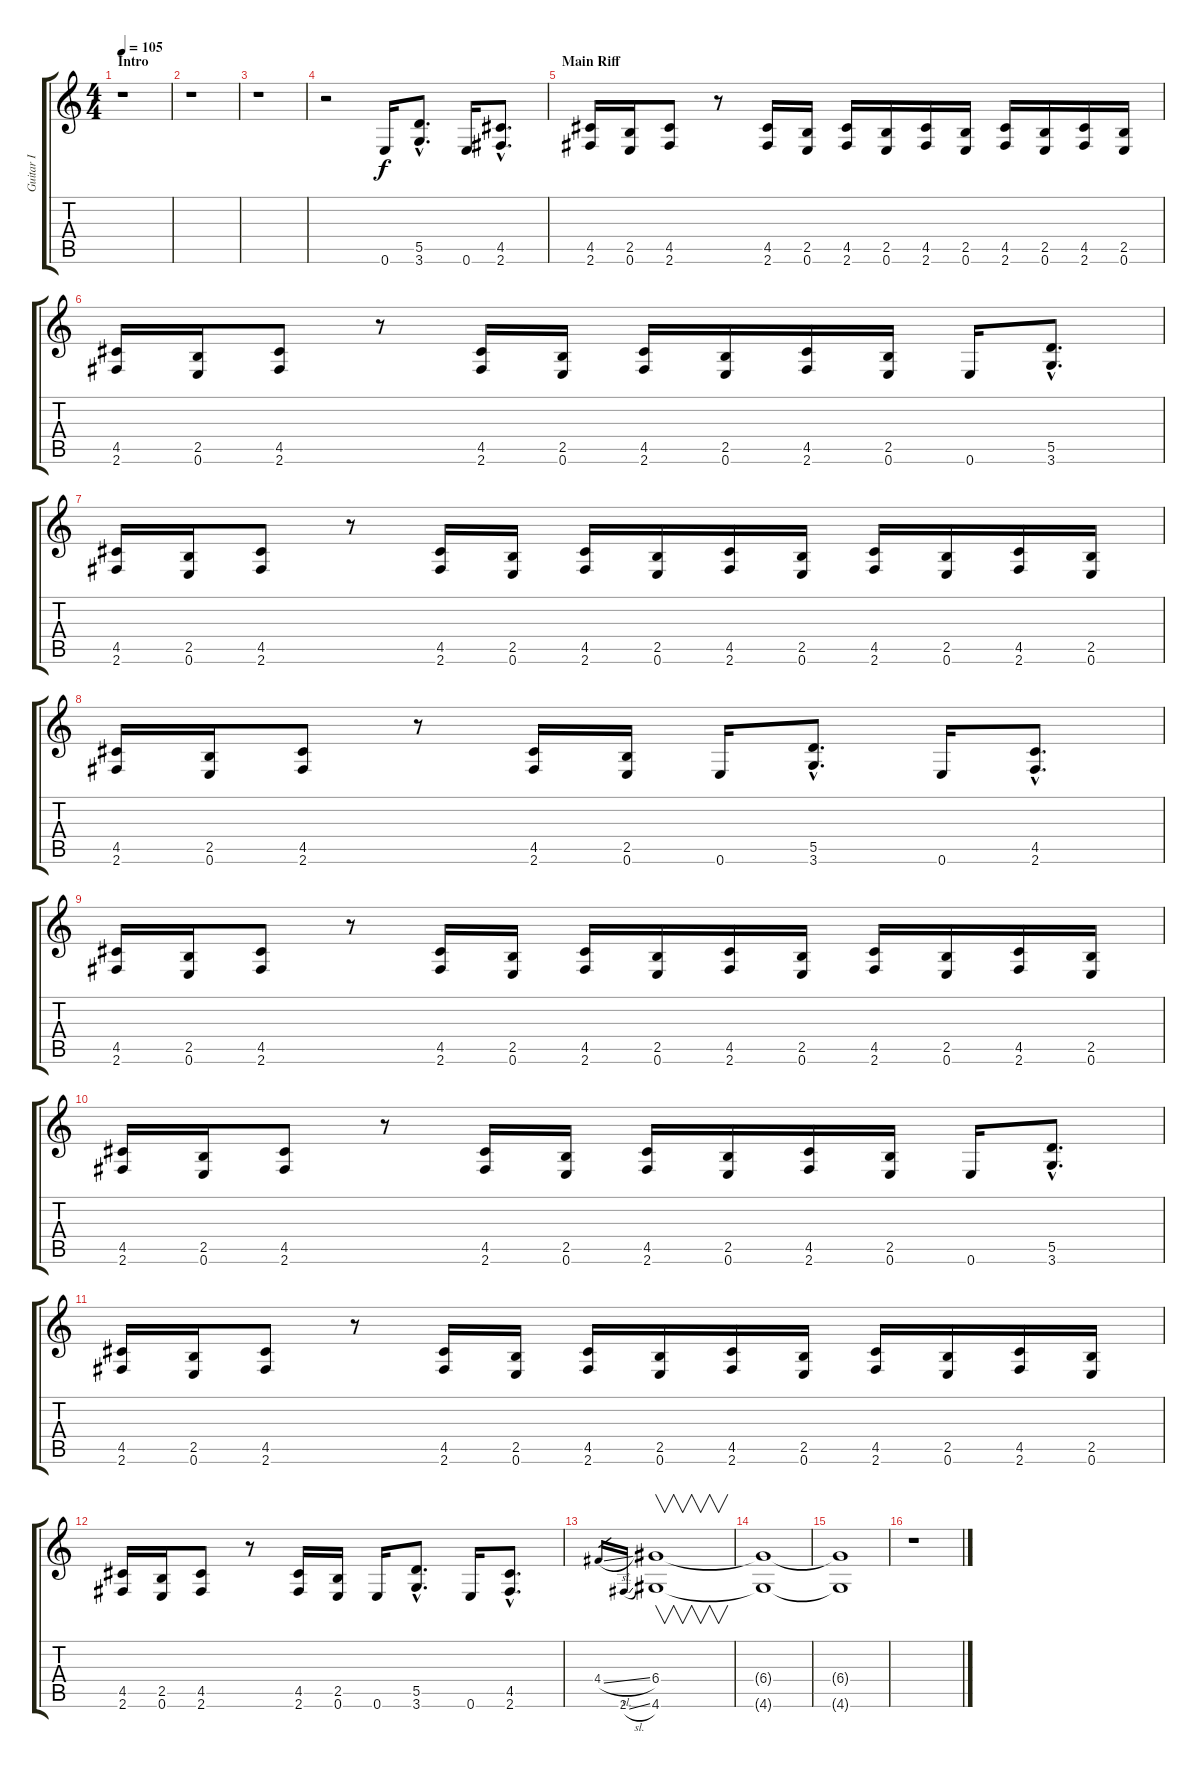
\track ("Guitar I" "Guitar I") {instrument overdrivenguitar}
\staff {score tabs}
\tuning (E4 B3 G3 D3 A2 E2) {hide}
\ts (4 4)
\section ("" "Intro")
\tempo 105
\clef g2
\ks c
r.1{dy f instrument overdrivenguitar} |
r.1 |
r.1 |
r.2 0.6.16{instrument electricguitarmuted} (5.5{hac} 3.6{hac}).8{d instrument overdrivenguitar} 0.6.16{instrument electricguitarmuted} (4.5{hac} 2.6{hac}).8{d instrument overdrivenguitar} |
\section ("" "Main Riff")
(4.5 2.6).16 (2.5 0.6).16 (4.5 2.6).8 r.8 (4.5 2.6).16 (2.5 0.6).16 (4.5 2.6).16 (2.5 0.6).16 (4.5 2.6).16 (2.5 0.6).16 (4.5 2.6).16 (2.5 0.6).16 (4.5 2.6).16 (2.5 0.6).16 |
(4.5 2.6).16 (2.5 0.6).16 (4.5 2.6).8 r.8 (4.5 2.6).16 (2.5 0.6).16 (4.5 2.6).16 (2.5 0.6).16 (4.5 2.6).16 (2.5 0.6).16 0.6.16{instrument electricguitarmuted} (5.5{hac} 3.6{hac}).8{d instrument overdrivenguitar} |
(4.5 2.6).16 (2.5 0.6).16 (4.5 2.6).8 r.8 (4.5 2.6).16 (2.5 0.6).16 (4.5 2.6).16 (2.5 0.6).16 (4.5 2.6).16 (2.5 0.6).16 (4.5 2.6).16 (2.5 0.6).16 (4.5 2.6).16 (2.5 0.6).16 |
(4.5 2.6).16 (2.5 0.6).16 (4.5 2.6).8 r.8 (4.5 2.6).16 (2.5 0.6).16 0.6.16{instrument electricguitarmuted} (5.5{hac} 3.6{hac}).8{d instrument overdrivenguitar} 0.6.16{instrument electricguitarmuted} (4.5{hac} 2.6{hac}).8{d instrument overdrivenguitar} |
(4.5 2.6).16 (2.5 0.6).16 (4.5 2.6).8 r.8 (4.5 2.6).16 (2.5 0.6).16 (4.5 2.6).16 (2.5 0.6).16 (4.5 2.6).16 (2.5 0.6).16 (4.5 2.6).16 (2.5 0.6).16 (4.5 2.6).16 (2.5 0.6).16 |
(4.5 2.6).16 (2.5 0.6).16 (4.5 2.6).8 r.8 (4.5 2.6).16 (2.5 0.6).16 (4.5 2.6).16 (2.5 0.6).16 (4.5 2.6).16 (2.5 0.6).16 0.6.16{instrument electricguitarmuted} (5.5{hac} 3.6{hac}).8{d instrument overdrivenguitar} |
(4.5 2.6).16 (2.5 0.6).16 (4.5 2.6).8 r.8 (4.5 2.6).16 (2.5 0.6).16 (4.5 2.6).16 (2.5 0.6).16 (4.5 2.6).16 (2.5 0.6).16 (4.5 2.6).16 (2.5 0.6).16 (4.5 2.6).16 (2.5 0.6).16 |
(4.5 2.6).16 (2.5 0.6).16 (4.5 2.6).8 r.8 (4.5 2.6).16 (2.5 0.6).16 0.6.16{instrument electricguitarmuted} (5.5{hac} 3.6{hac}).8{d instrument overdrivenguitar} 0.6.16{instrument electricguitarmuted} (4.5{hac} 2.6{hac}).8{d instrument overdrivenguitar} |
4.4{sl}.16{gr} 2.6{sl}.16{gr} (6.4 4.6).1{v volume 7} |
(6.4{t} 4.6{t}).1{volume 4} |
(6.4{t} 4.6{t}).1{volume 0} |
r.1
